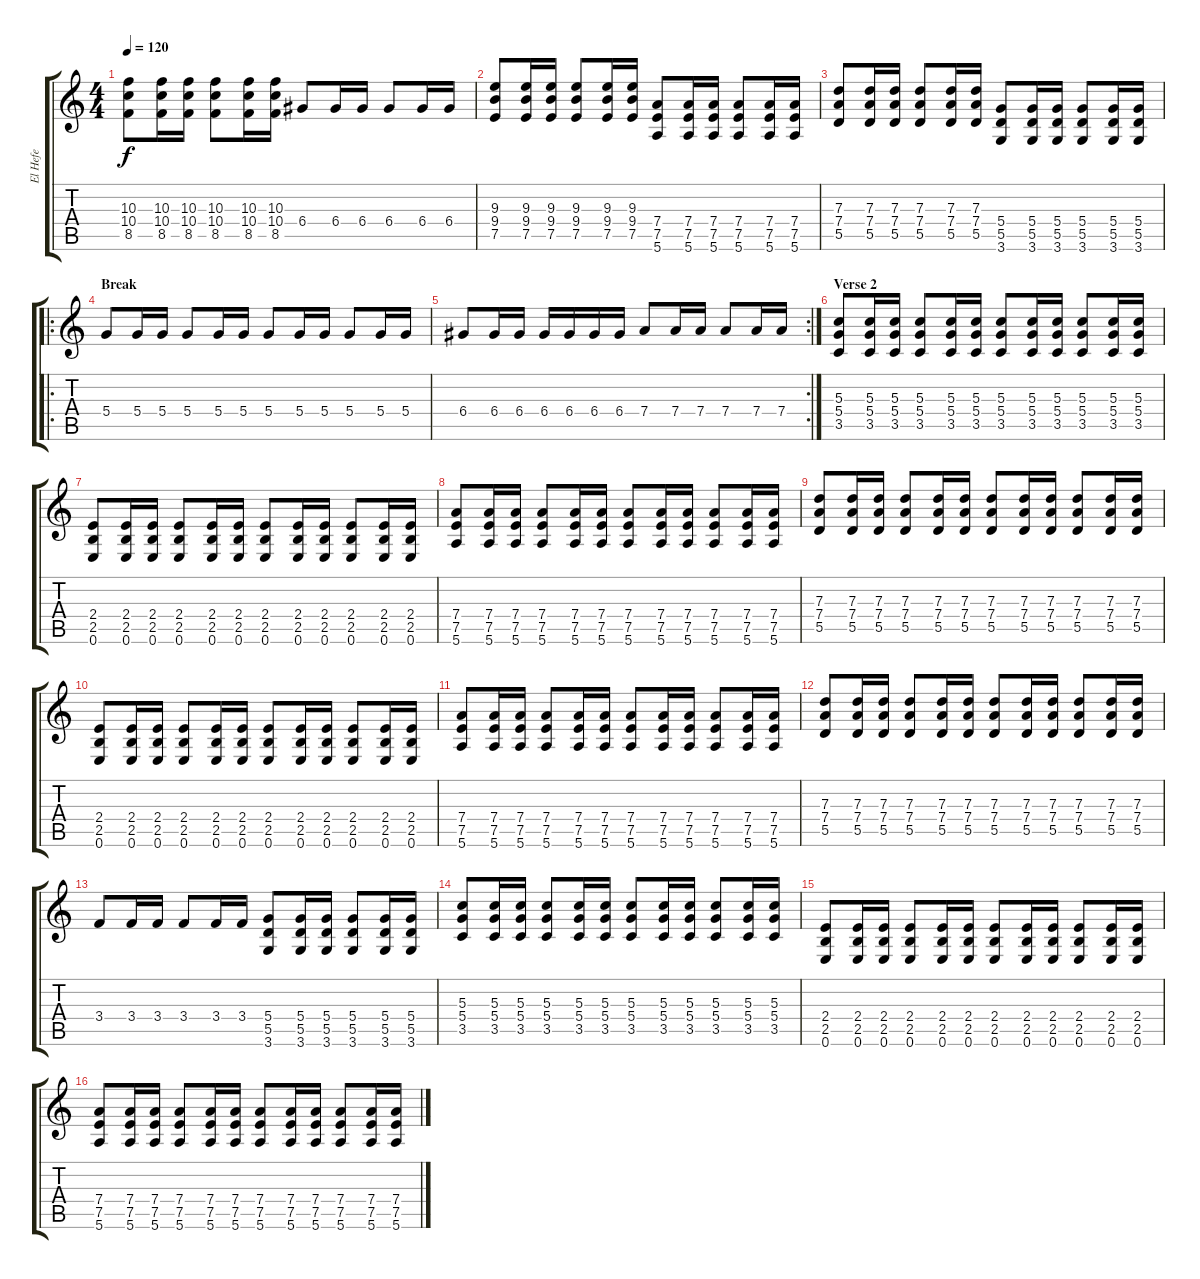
\track ("El Hefe" "El Hefe") {instrument distortionguitar}
\staff {score tabs}
\tuning (E4 B3 G3 D3 A2 E2) {hide}
\ts (4 4)
\tempo 120
\clef g2
\ks c
(10.3 10.4 8.5).8{dy f} (10.3 10.4 8.5).16 (10.3 10.4 8.5).16 (10.3 10.4 8.5).8 (10.3 10.4 8.5).16 (10.3 10.4 8.5).16 6.4.8 6.4.16 6.4.16 6.4.8 6.4.16 6.4.16 |
(9.3 9.4 7.5).8 (9.3 9.4 7.5).16 (9.3 9.4 7.5).16 (9.3 9.4 7.5).8 (9.3 9.4 7.5).16 (9.3 9.4 7.5).16 (7.4 7.5 5.6).8 (7.4 7.5 5.6).16 (7.4 7.5 5.6).16 (7.4 7.5 5.6).8 (7.4 7.5 5.6).16 (7.4 7.5 5.6).16 |
(7.3 7.4 5.5).8 (7.3 7.4 5.5).16 (7.3 7.4 5.5).16 (7.3 7.4 5.5).8 (7.3 7.4 5.5).16 (7.3 7.4 5.5).16 (5.4 5.5 3.6).8 (5.4 5.5 3.6).16 (5.4 5.5 3.6).16 (5.4 5.5 3.6).8 (5.4 5.5 3.6).16 (5.4 5.5 3.6).16 |
\ro
\section ("" "Break")
5.4.8 5.4.16 5.4.16 5.4.8 5.4.16 5.4.16 5.4.8 5.4.16 5.4.16 5.4.8 5.4.16 5.4.16 |
\rc 2
6.4.8 6.4.16 6.4.16 6.4.16 6.4.16 6.4.16 6.4.16 7.4.8 7.4.16 7.4.16 7.4.8 7.4.16 7.4.16 |
\section ("" "Verse 2")
(5.3 5.4 3.5).8{volume 13 instrument overdrivenguitar} (5.3 5.4 3.5).16 (5.3 5.4 3.5).16 (5.3 5.4 3.5).8 (5.3 5.4 3.5).16 (5.3 5.4 3.5).16 (5.3 5.4 3.5).8 (5.3 5.4 3.5).16 (5.3 5.4 3.5).16 (5.3 5.4 3.5).8 (5.3 5.4 3.5).16 (5.3 5.4 3.5).16 |
(2.4 2.5 0.6).8 (2.4 2.5 0.6).16 (2.4 2.5 0.6).16 (2.4 2.5 0.6).8 (2.4 2.5 0.6).16 (2.4 2.5 0.6).16 (2.4 2.5 0.6).8 (2.4 2.5 0.6).16 (2.4 2.5 0.6).16 (2.4 2.5 0.6).8 (2.4 2.5 0.6).16 (2.4 2.5 0.6).16 |
(7.4 7.5 5.6).8 (7.4 7.5 5.6).16 (7.4 7.5 5.6).16 (7.4 7.5 5.6).8 (7.4 7.5 5.6).16 (7.4 7.5 5.6).16 (7.4 7.5 5.6).8 (7.4 7.5 5.6).16 (7.4 7.5 5.6).16 (7.4 7.5 5.6).8 (7.4 7.5 5.6).16 (7.4 7.5 5.6).16 |
(7.3 7.4 5.5).8 (7.3 7.4 5.5).16 (7.3 7.4 5.5).16 (7.3 7.4 5.5).8 (7.3 7.4 5.5).16 (7.3 7.4 5.5).16 (7.3 7.4 5.5).8 (7.3 7.4 5.5).16 (7.3 7.4 5.5).16 (7.3 7.4 5.5).8 (7.3 7.4 5.5).16 (7.3 7.4 5.5).16 |
(2.4 2.5 0.6).8 (2.4 2.5 0.6).16 (2.4 2.5 0.6).16 (2.4 2.5 0.6).8 (2.4 2.5 0.6).16 (2.4 2.5 0.6).16 (2.4 2.5 0.6).8 (2.4 2.5 0.6).16 (2.4 2.5 0.6).16 (2.4 2.5 0.6).8 (2.4 2.5 0.6).16 (2.4 2.5 0.6).16 |
(7.4 7.5 5.6).8 (7.4 7.5 5.6).16 (7.4 7.5 5.6).16 (7.4 7.5 5.6).8 (7.4 7.5 5.6).16 (7.4 7.5 5.6).16 (7.4 7.5 5.6).8 (7.4 7.5 5.6).16 (7.4 7.5 5.6).16 (7.4 7.5 5.6).8 (7.4 7.5 5.6).16 (7.4 7.5 5.6).16 |
(7.3 7.4 5.5).8 (7.3 7.4 5.5).16 (7.3 7.4 5.5).16 (7.3 7.4 5.5).8 (7.3 7.4 5.5).16 (7.3 7.4 5.5).16 (7.3 7.4 5.5).8 (7.3 7.4 5.5).16 (7.3 7.4 5.5).16 (7.3 7.4 5.5).8 (7.3 7.4 5.5).16 (7.3 7.4 5.5).16 |
3.4.8 3.4.16 3.4.16 3.4.8 3.4.16 3.4.16 (5.4 5.5 3.6).8 (5.4 5.5 3.6).16 (5.4 5.5 3.6).16 (5.4 5.5 3.6).8 (5.4 5.5 3.6).16 (5.4 5.5 3.6).16 |
(5.3 5.4 3.5).8 (5.3 5.4 3.5).16 (5.3 5.4 3.5).16 (5.3 5.4 3.5).8 (5.3 5.4 3.5).16 (5.3 5.4 3.5).16 (5.3 5.4 3.5).8 (5.3 5.4 3.5).16 (5.3 5.4 3.5).16 (5.3 5.4 3.5).8 (5.3 5.4 3.5).16 (5.3 5.4 3.5).16 |
(2.4 2.5 0.6).8 (2.4 2.5 0.6).16 (2.4 2.5 0.6).16 (2.4 2.5 0.6).8 (2.4 2.5 0.6).16 (2.4 2.5 0.6).16 (2.4 2.5 0.6).8 (2.4 2.5 0.6).16 (2.4 2.5 0.6).16 (2.4 2.5 0.6).8 (2.4 2.5 0.6).16 (2.4 2.5 0.6).16 |
(7.4 7.5 5.6).8 (7.4 7.5 5.6).16 (7.4 7.5 5.6).16 (7.4 7.5 5.6).8 (7.4 7.5 5.6).16 (7.4 7.5 5.6).16 (7.4 7.5 5.6).8 (7.4 7.5 5.6).16 (7.4 7.5 5.6).16 (7.4 7.5 5.6).8 (7.4 7.5 5.6).16 (7.4 7.5 5.6).16
